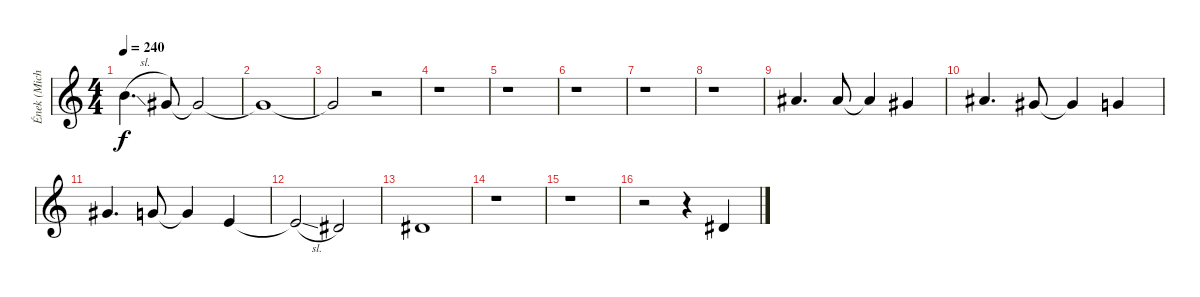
\track ("Ének (Michael Vescera)" "Ének (Mich") {instrument tenorsax}
\staff {score}
\tuning (E4 B3 G3 D3 A2 E2) {hide}
\ts (4 4)
\tempo 240
\clef g2
\ks c
7.1{sl}.4{d dy f} 4.1.8 4.1{t}.2 |
4.1{t}.1 |
4.1{t}.2 r.2 |
r.1 |
r.1 |
r.1 |
r.1 |
r.1 |
6.1.4{d} 6.1.8 6.1{t}.4 4.1.4 |
6.1.4{d} 4.1.8 4.1{t}.4 3.1.4 |
4.1.4{d} 3.1.8 3.1{t}.4 5.2.4 |
5.2{sl t}.2 4.2.2 |
4.2.1 |
r.1 |
r.1 |
r.2 r.4 4.2.4
